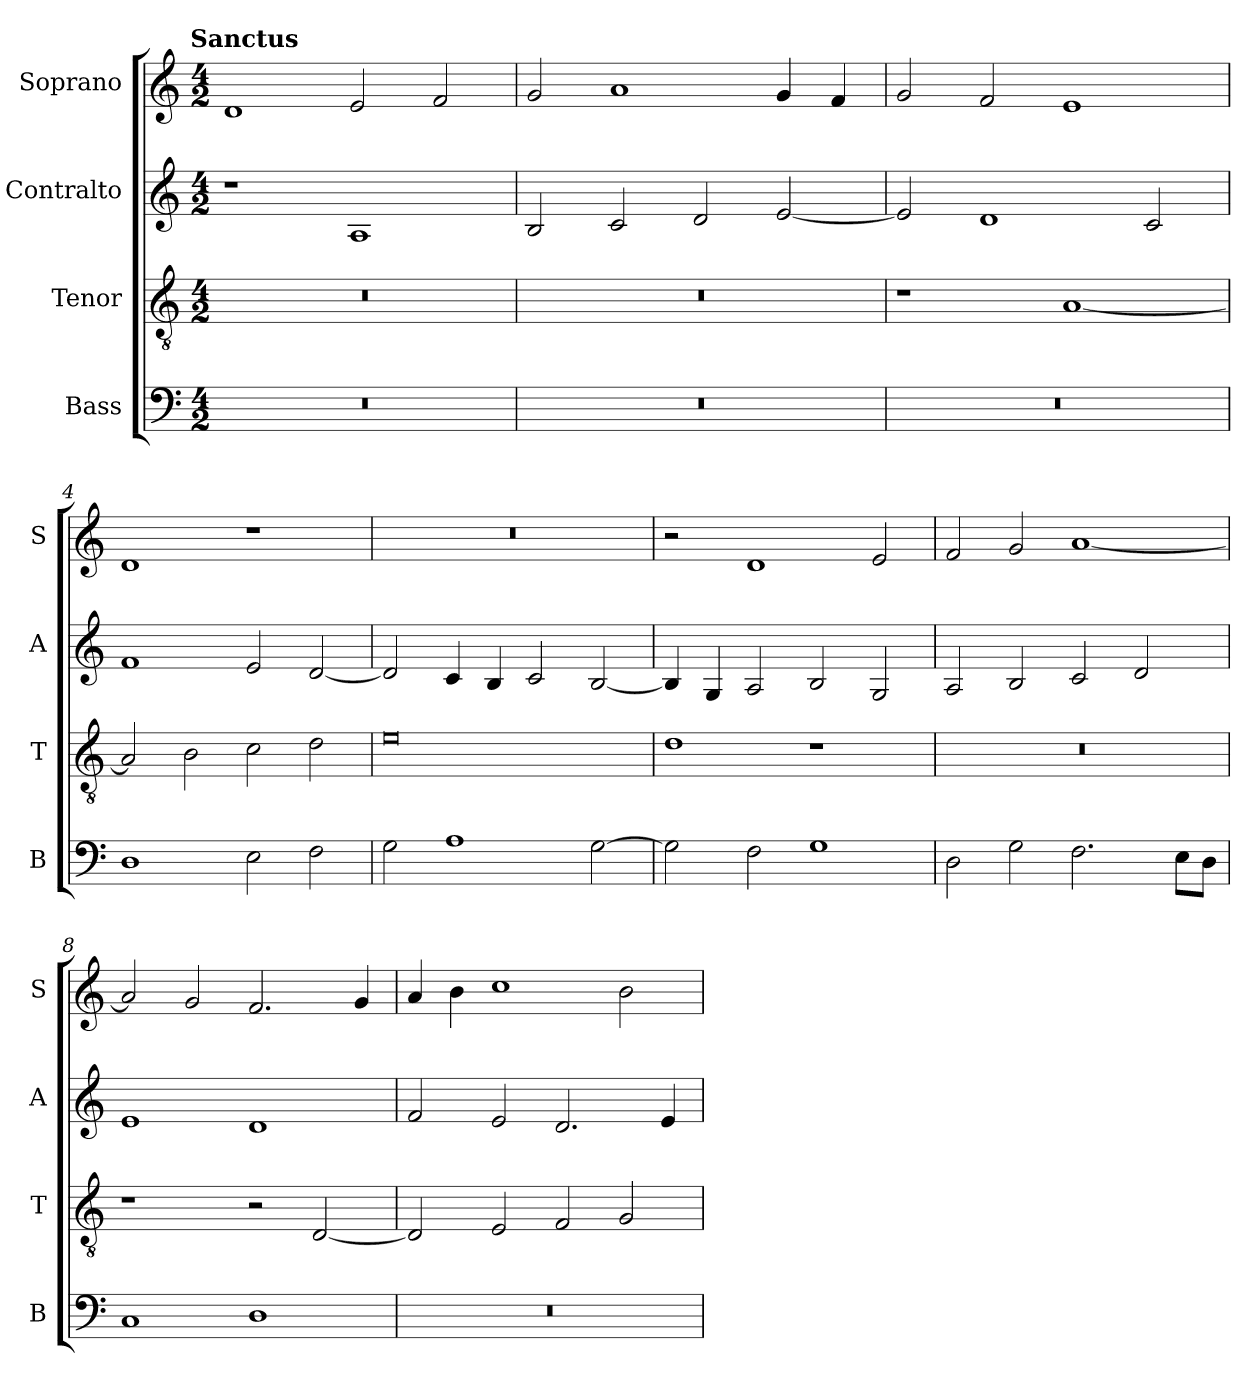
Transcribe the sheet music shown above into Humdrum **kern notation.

**kern	**kern	**kern	**kern
*part4	*part3	*part2	*part1
*staff4	*staff3	*staff2	*staff1
*I"Bass	*I"Tenor	*I"Contralto	*I"Soprano
*I'B	*I'T	*I'A	*I'S
*clefF4	*clefGv2	*clefG2	*clefG2
*k[]	*k[]	*k[]	*k[]
*E:phr	*E:phr	*E:phr	*E:phr
!!LO:TX:omd:t=Sanctus
*M4/2	*M4/2	*M4/2	*M4/2
=1	=1	=1	=1
0r	0r	1r	1d
.	.	1A	2e
.	.	.	2f
=2	=2	=2	=2
0r	0r	2B	2g
.	.	2c	1a
.	.	2d	.
.	.	[2e	4g
.	.	.	4f
=3	=3	=3	=3
0r	1r	2e]	2g
.	.	1d	2f
.	[1A	.	1e
.	.	2c	.
=4	=4	=4	=4
1D	2A]	1f	1d
.	2B	.	.
2E	2c	2e	1r
2F	2d	[2d	.
=5	=5	=5	=5
2G	0e	2d]	0r
1A	.	4c	.
.	.	4B	.
.	.	2c	.
[2G	.	[2B	.
=6	=6	=6	=6
2G]	1d	4B]	2r
.	.	4G	.
2F	.	2A	1d
1G	1r	2B	.
.	.	2G	2e
=7	=7	=7	=7
2D	0r	2A	2f
2G	.	2B	2g
2.F	.	2c	[1a
.	.	2d	.
8E\L	.	.	.
8D\J	.	.	.
=8	=8	=8	=8
1C	1r	1e	2a]
.	.	.	2g
1D	2r	1d	2.f
.	[2D	.	.
.	.	.	4g
=9	=9	=9	=9
0r	2D]	2f	4a
.	.	.	4b
.	2E	2e	1cc
.	2F	2.d	.
.	2G	.	2b
.	.	4e	.
=	=	=	=
*-	*-	*-	*-
